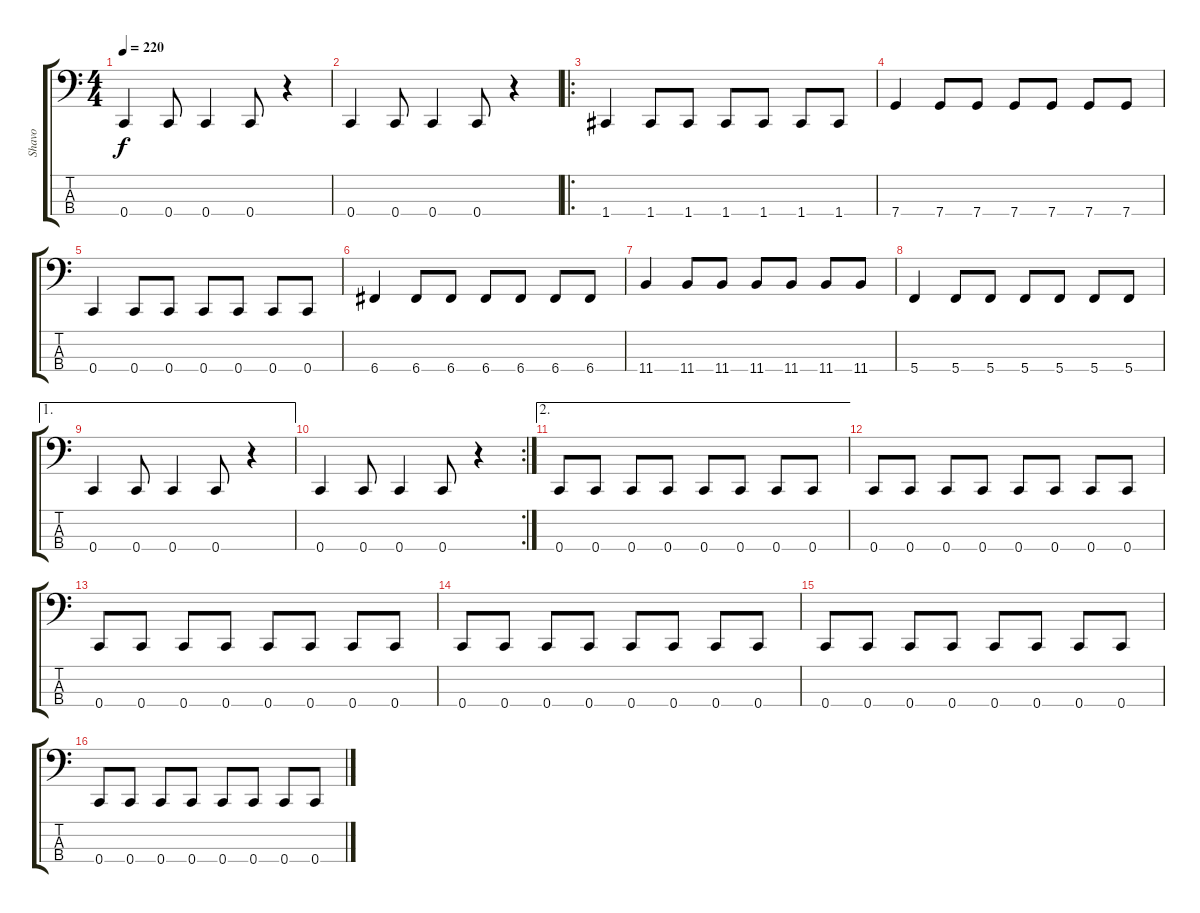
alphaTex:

\track ("Shavo " "Shavo ") {instrument electricbassfinger}
\staff {score tabs}
\tuning (F2 C2 G1 C1) {hide}
\ts (4 4)
\tempo 220
\clef f4
\ks c
0.4.4{dy f} 0.4.8 0.4.4 0.4.8 r.4 |
0.4.4 0.4.8 0.4.4 0.4.8 r.4 |
\ro
1.4.4 1.4.8 1.4.8 1.4.8 1.4.8 1.4.8 1.4.8 |
7.4.4 7.4.8 7.4.8 7.4.8 7.4.8 7.4.8 7.4.8 |
0.4.4 0.4.8 0.4.8 0.4.8 0.4.8 0.4.8 0.4.8 |
6.4.4 6.4.8 6.4.8 6.4.8 6.4.8 6.4.8 6.4.8 |
11.4.4 11.4.8 11.4.8 11.4.8 11.4.8 11.4.8 11.4.8 |
5.4.4 5.4.8 5.4.8 5.4.8 5.4.8 5.4.8 5.4.8 |
\ae 1
0.4.4 0.4.8 0.4.4 0.4.8 r.4 |
\rc 2
0.4.4 0.4.8 0.4.4 0.4.8 r.4 |
\ae 2
0.4.8 0.4.8 0.4.8 0.4.8 0.4.8 0.4.8 0.4.8 0.4.8 |
0.4.8 0.4.8 0.4.8 0.4.8 0.4.8 0.4.8 0.4.8 0.4.8 |
0.4.8 0.4.8 0.4.8 0.4.8 0.4.8 0.4.8 0.4.8 0.4.8 |
0.4.8 0.4.8 0.4.8 0.4.8 0.4.8 0.4.8 0.4.8 0.4.8 |
0.4.8 0.4.8 0.4.8 0.4.8 0.4.8 0.4.8 0.4.8 0.4.8 |
0.4.8 0.4.8 0.4.8 0.4.8 0.4.8 0.4.8 0.4.8 0.4.8
